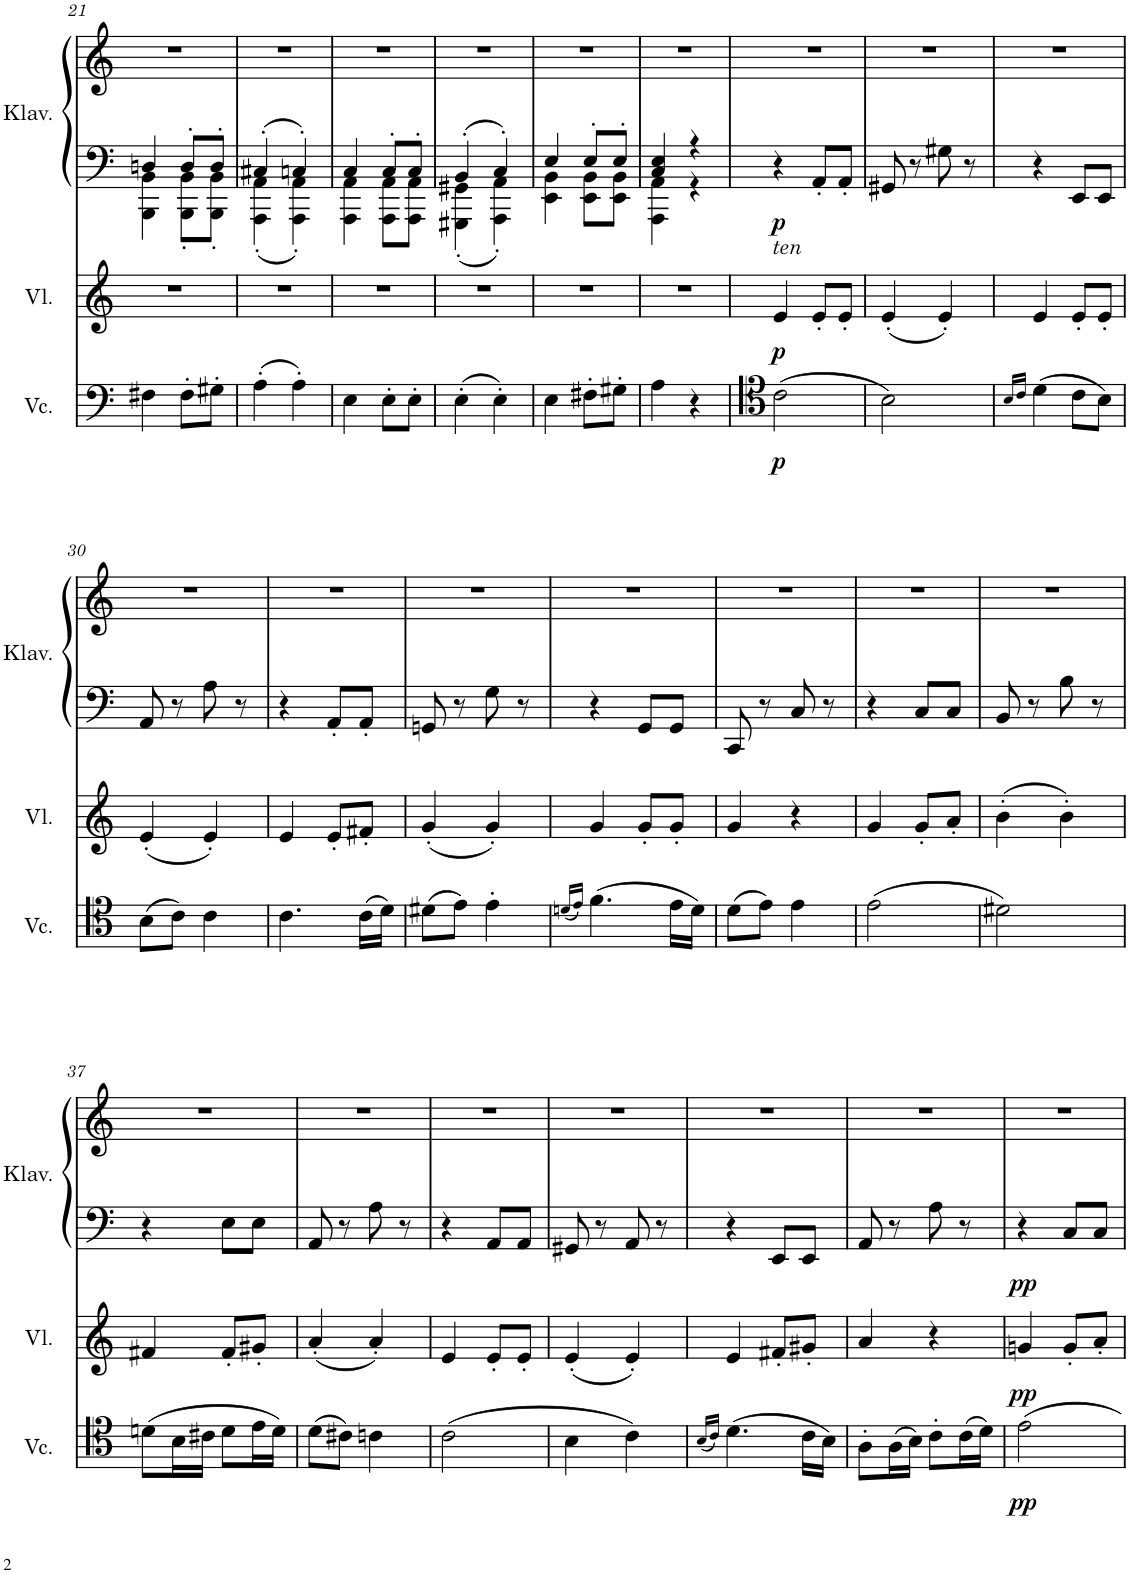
**kern	**dynam	**kern	**dynam	**kern	**kern	**dynam
*part3	*part3	*part2	*part2	*part1	*part1	*part1
*staff4	*staff4	*staff3	*staff3	*staff2	*staff1	*staff1/2
*I"Violoncello	*	*I"Violine	*	*I"Klavier	*	*
*I'Vc.	*	*I'Vl.	*	*I'Klav.	*	*
!!LO:PB:g=z
*clefF4	*	*clefG2	*	*clefF4	*clefG2	*
*k[]	*	*k[]	*	*k[]	*k[]	*
*M2/4	*	*M2/4	*	*M2/4	*M2/4	*
=21	=21	=21	=21	=21	=21	=21
*	*	*	*	*^	*	*
4F#X\	.	2r	.	4Dn/	4BBB\ 4BB\	2r	.
8F#'\L	.	.	.	8D'/L	8BBB\' 8BB\'L	.	.
8G#X'\J	.	.	.	8D'/J	8BBB\' 8BB\'J	.	.
=22	=22	=22	=22	=22	=22	=22	=22
(4A'\	.	2r	.	4C#X'/	4AAA\' 4AA\'	2r	.
4A'\)	.	.	.	4Cn'/	4AAA\' 4AA\'	.	.
=23	=23	=23	=23	=23	=23	=23	=23
4E\	.	2r	.	4C/	4AAA\ 4AA\	2r	.
8E'\L	.	.	.	8C'/L	8AAA\ 8AA\L	.	.
8E'\J	.	.	.	8C'/J	8AAA\ 8AA\J	.	.
=24	=24	=24	=24	=24	=24	=24	=24
(4E'\	.	2r	.	4BB'/	4GGG#X\' 4GG#X\'	2r	.
4E'\)	.	.	.	4C'/	4AAA\' 4AA\'	.	.
=25	=25	=25	=25	=25	=25	=25	=25
4E\	.	2r	.	4E/	4EE\ 4BB\	2r	.
8F#X'\L	.	.	.	8E'/L	8EE\ 8BB\L	.	.
8G#X'\J	.	.	.	8E'/J	8EE\ 8BB\J	.	.
=26	=26	=26	=26	=26	=26	=26	=26
4A\	.	2r	.	4C/ 4E/	4AAA\ 4AA\	2r	.
4r	.	.	.	4r	4r	.	.
=27	=27	=27	=27	=27	=27	=27	=27
!	!	!LO:TX:a:i:t=ten	!	!	!	!	!
!	!LO:DY:b	!	!LO:DY:b	!	!	!	!LO:DY:b=2
*	*	*	*	*v	*v	*	*
(2c\	p	4e/	p	4r	2r	p
.	.	8e'/L	.	8AA'/L	.	.
.	.	8e'/J	.	8AA'/J	.	.
=28	=28	=28	=28	=28	=28	=28
2B\)	.	(4e'/	.	8GG#X/	2r	.
.	.	.	.	8r	.	.
.	.	4e'/)	.	8G#X\	.	.
.	.	.	.	8r	.	.
=29	=29	=29	=29	=29	=29	=29
16qB/LL	.	.	.	.	.	.
16qc/JJ	.	.	.	.	.	.
(4d\	.	4e/	.	4r	2r	.
8c\L	.	8e'/L	.	8EE/L	.	.
8B\J)	.	8e'/J	.	8EE/J	.	.
!!LO:LB:g=z
=30	=30	=30	=30	=30	=30	=30
(8B\L	.	(4e'/	.	8AA/	2r	.
8c\J)	.	.	.	8r	.	.
4c\	.	4e'/)	.	8A\	.	.
.	.	.	.	8r	.	.
=31	=31	=31	=31	=31	=31	=31
4.c\	.	4e/	.	4r	2r	.
.	.	8e'/L	.	8AA'/L	.	.
(16c\LL	.	8f#X'/J	.	8AA'/J	.	.
16d\JJ)	.	.	.	.	.	.
=32	=32	=32	=32	=32	=32	=32
(8d#X\L	.	(4g'/	.	8GGn/	2r	.
8e\J)	.	.	.	8r	.	.
4e'\	.	4g'/)	.	8G\	.	.
.	.	.	.	8r	.	.
=33	=33	=33	=33	=33	=33	=33
(16qdn/LL	.	.	.	.	.	.
16qe/JJ)	.	.	.	.	.	.
(4.f\	.	4g/	.	4r	2r	.
.	.	8g'/L	.	8GG/L	.	.
16e\LL	.	8g'/J	.	8GG/J	.	.
16d\JJ)	.	.	.	.	.	.
=34	=34	=34	=34	=34	=34	=34
(8d\L	.	4g/	.	8CC/	2r	.
8e\J)	.	.	.	8r	.	.
4e\	.	4r	.	8C/	.	.
.	.	.	.	8r	.	.
=35	=35	=35	=35	=35	=35	=35
(2e\	.	4g/	.	4r	2r	.
.	.	8g'/L	.	8C/L	.	.
.	.	8a'/J	.	8C/J	.	.
=36	=36	=36	=36	=36	=36	=36
2d#X\)	.	(4b'\	.	8BB/	2r	.
.	.	.	.	8r	.	.
.	.	4b'\)	.	8B\	.	.
.	.	.	.	8r	.	.
!!LO:LB:g=z
=37	=37	=37	=37	=37	=37	=37
(8dn\L	.	4f#X/	.	4r	2r	.
16B\L	.	.	.	.	.	.
16c#X\JJ	.	.	.	.	.	.
8d\L	.	8f#'/L	.	8E\L	.	.
16e\L	.	8g#X'/J	.	8E\J	.	.
16d\JJ)	.	.	.	.	.	.
=38	=38	=38	=38	=38	=38	=38
(8d\L	.	(4a'/	.	8AA/	2r	.
8c#X\J)	.	.	.	8r	.	.
4cn\	.	4a'/)	.	8A\	.	.
.	.	.	.	8r	.	.
=39	=39	=39	=39	=39	=39	=39
(2c\	.	4e/	.	4r	2r	.
.	.	8e'/L	.	8AA/L	.	.
.	.	8e'/J	.	8AA/J	.	.
=40	=40	=40	=40	=40	=40	=40
4B\	.	(4e'/	.	8GG#X/	2r	.
.	.	.	.	8r	.	.
4c\)	.	4e'/)	.	8AA/	.	.
.	.	.	.	8r	.	.
=41	=41	=41	=41	=41	=41	=41
(16qB/LL	.	.	.	.	.	.
16qc/JJ)	.	.	.	.	.	.
(4.d\	.	4e/	.	4r	2r	.
.	.	8f#X'/L	.	8EE/L	.	.
16c\LL	.	8g#X'/J	.	8EE/J	.	.
16B\JJ)	.	.	.	.	.	.
=42	=42	=42	=42	=42	=42	=42
8A'\L	.	4a/	.	8AA/	2r	.
(16A\L	.	.	.	8r	.	.
16B\JJ)	.	.	.	.	.	.
8c'\L	.	4r	.	8A\	.	.
(16c\L	.	.	.	8r	.	.
16d\JJ)	.	.	.	.	.	.
=43	=43	=43	=43	=43	=43	=43
!	!LO:DY:b	!	!LO:DY:b	!	!	!LO:DY:b=2
2e\	pp	4gn/	pp	4r	2r	pp
.	.	8g'/L	.	8C/L	.	.
.	.	8a'/J	.	8C/J	.	.
=	=	=	=	=	=	=
*-	*-	*-	*-	*-	*-	*-
